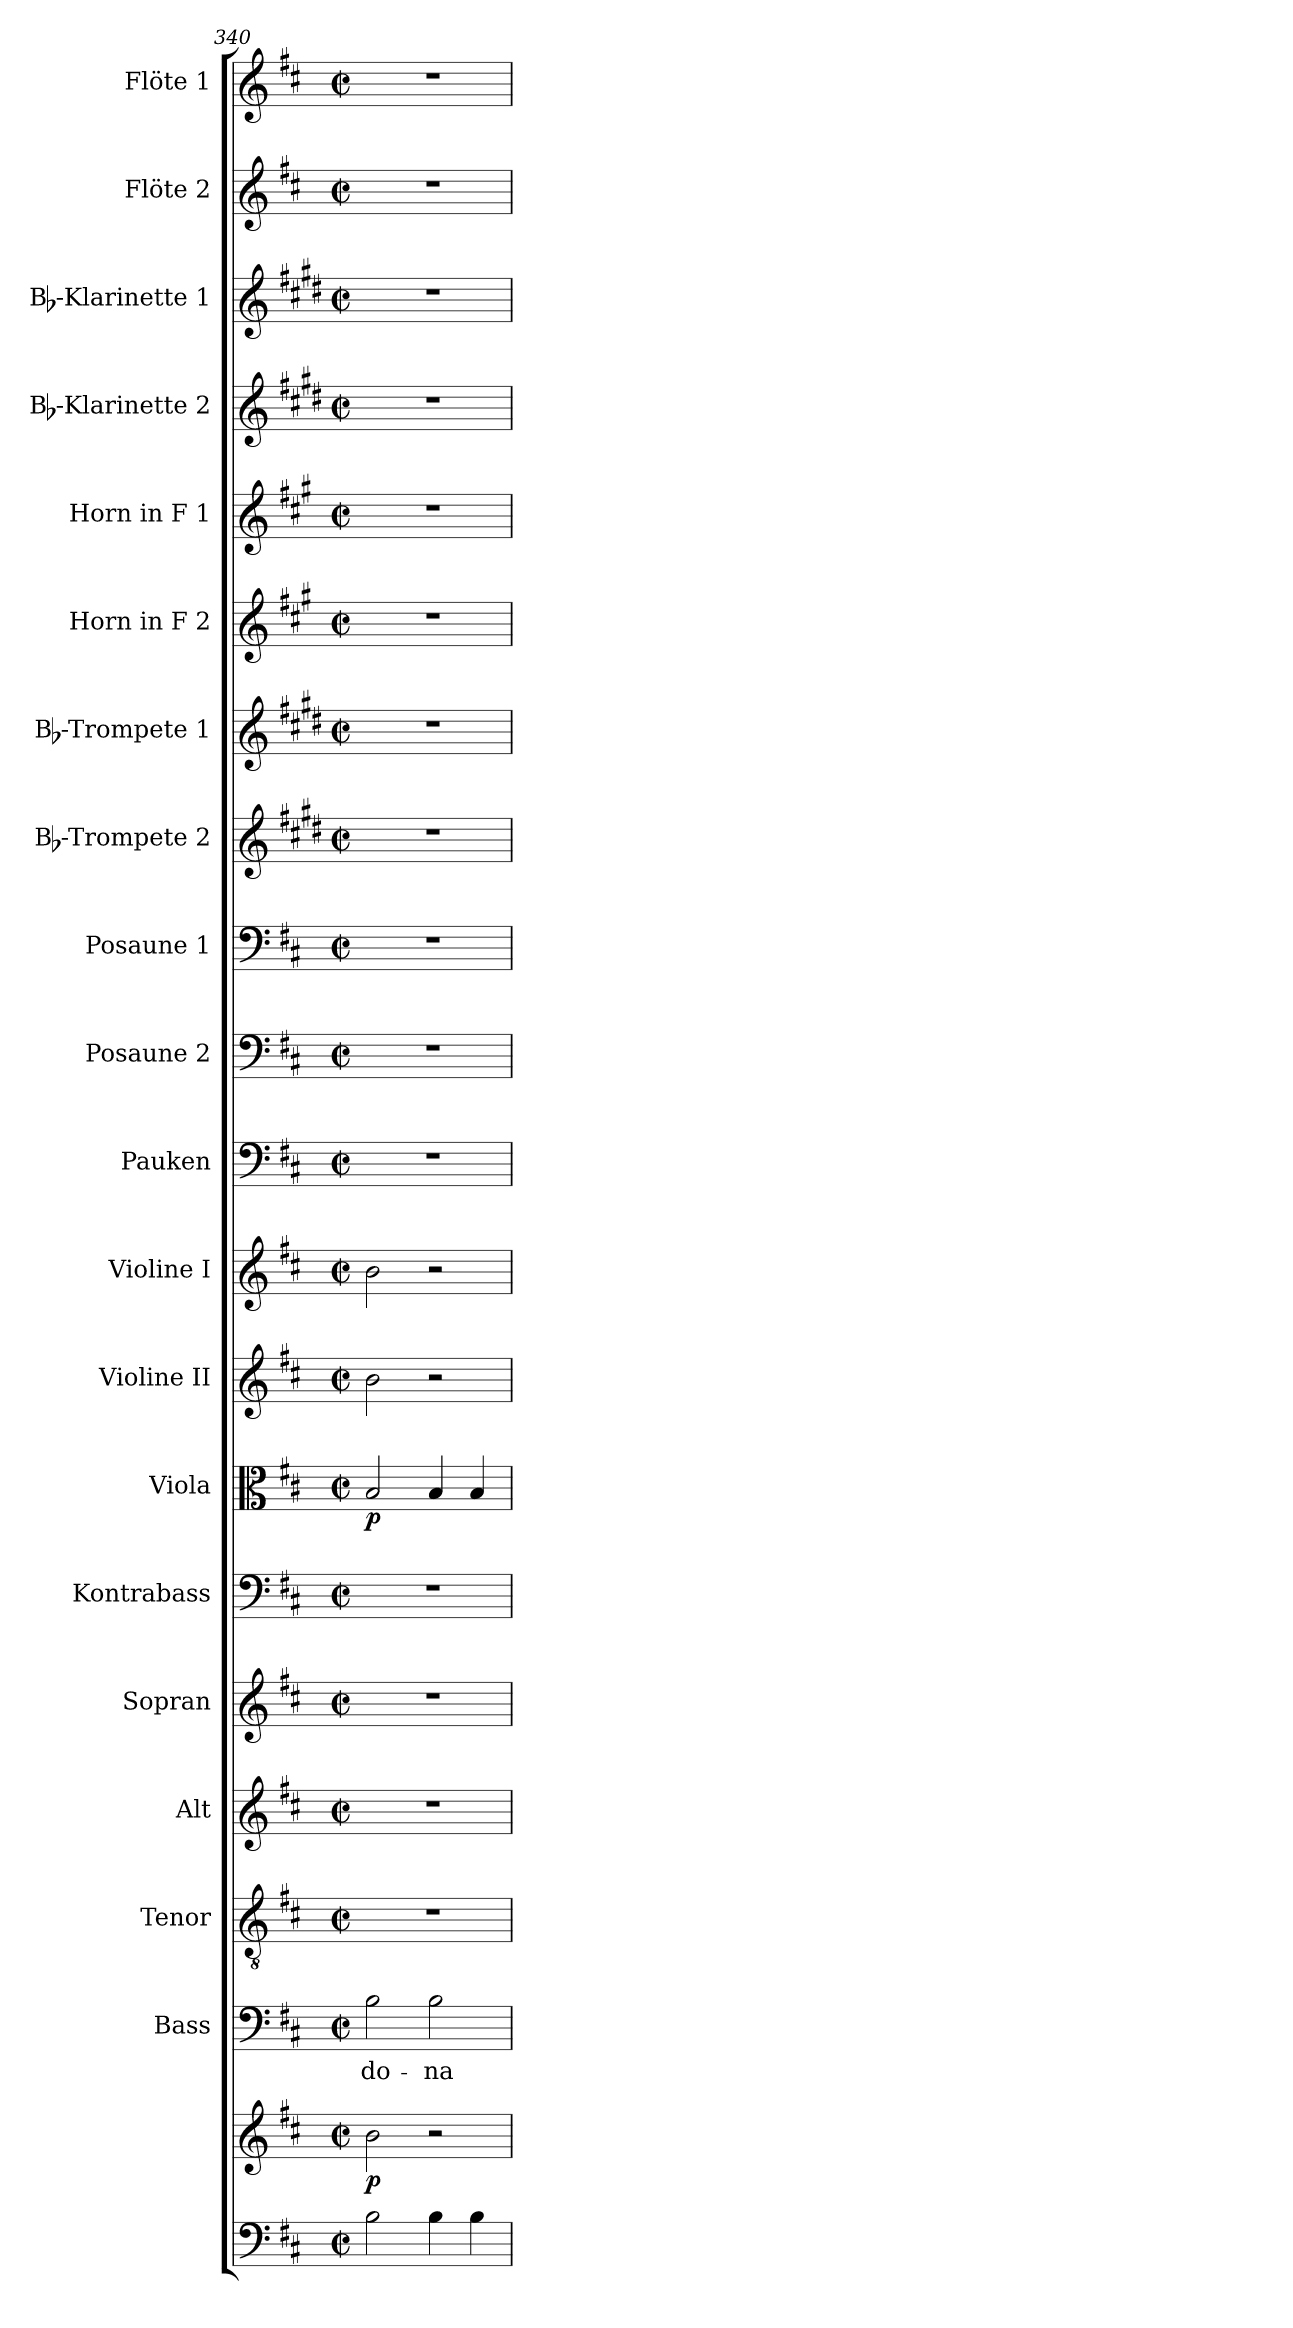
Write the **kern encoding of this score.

**kern	**kern	**dynam	**kern	**text	**kern	**kern	**kern	**kern	**kern	**dynam	**kern	**kern	**kern	**kern	**kern	**kern	**kern	**kern	**kern	**kern	**kern	**kern	**kern
*part20	*part20	*part20	*part19	*part19	*part18	*part17	*part16	*part15	*part14	*part14	*part13	*part12	*part11	*part10	*part9	*part8	*part7	*part6	*part5	*part4	*part3	*part2	*part1
*staff21	*staff20	*staff20/21	*staff19	*staff19	*staff18	*staff17	*staff16	*staff15	*staff14	*staff14	*staff13	*staff12	*staff11	*staff10	*staff9	*staff8	*staff7	*staff6	*staff5	*staff4	*staff3	*staff2	*staff1
*	*	*	*I"Bass	*	*I"Tenor	*I"Alt	*I"Sopran	*I"Kontrabass	*I"Viola	*	*I"Violine II	*I"Violine I	*I"Pauken	*I"Posaune 2	*I"Posaune 1	*I"Bb-Trompete 2	*I"Bb-Trompete 1	*I"Horn in F 2	*I"Horn in F 1	*I"Bb-Klarinette 2	*I"Bb-Klarinette 1	*I"Flöte 2	*I"Flöte 1
*	*	*	*I'B.	*	*I'T.	*I'A.	*I'S.	*I'Kb.	*I'Vla.	*	*I'Vl. II	*I'Vl. I	*I'Pk.	*I'Pos. 2	*I'Pos. 1	*I'Bb Trp. 2	*I'Bb Trp. 1	*	*	*I'Bb Kl. 2	*I'Bb Kl. 1	*I'Fl. 2	*I'Fl. 1
!!LO:PB:g=z
*clefF4	*clefG2	*	*clefF4	*	*clefGv2	*clefG2	*clefG2	*clefF4	*clefC3	*	*clefG2	*clefG2	*clefF4	*clefF4	*clefF4	*clefG2	*clefG2	*clefG2	*clefG2	*clefG2	*clefG2	*clefG2	*clefG2
*	*	*	*	*	*	*	*	*ITrd7c12	*	*	*	*	*	*	*	*ITrd1c2	*ITrd1c2	*ITrd4c7	*ITrd4c7	*ITrd1c2	*ITrd1c2	*	*
*k[f#c#]	*k[f#c#]	*	*k[f#c#]	*	*k[f#c#]	*k[f#c#]	*k[f#c#]	*k[f#c#]	*k[f#c#]	*	*k[f#c#]	*k[f#c#]	*k[f#c#]	*k[f#c#]	*k[f#c#]	*k[f#c#]	*k[f#c#]	*k[f#c#]	*k[f#c#]	*k[f#c#]	*k[f#c#]	*k[f#c#]	*k[f#c#]
*D:	*D:	*	*D:	*	*D:	*D:	*D:	*D:	*D:	*	*D:	*D:	*D:	*D:	*D:	*D:	*D:	*D:	*D:	*D:	*D:	*D:	*D:
*M2/2	*M2/2	*	*M2/2	*	*M2/2	*M2/2	*M2/2	*M2/2	*M2/2	*	*M2/2	*M2/2	*M2/2	*M2/2	*M2/2	*M2/2	*M2/2	*M2/2	*M2/2	*M2/2	*M2/2	*M2/2	*M2/2
*met(c|)	*met(c|)	*	*met(c|)	*	*met(c|)	*met(c|)	*met(c|)	*met(c|)	*met(c|)	*	*met(c|)	*met(c|)	*met(c|)	*met(c|)	*met(c|)	*met(c|)	*met(c|)	*met(c|)	*met(c|)	*met(c|)	*met(c|)	*met(c|)	*met(c|)
=340	=340	=340	=340	=340	=340	=340	=340	=340	=340	=340	=340	=340	=340	=340	=340	=340	=340	=340	=340	=340	=340	=340	=340
!	!	!LO:DY:b	!	!LO:LY:b	!	!	!	!	!	!LO:DY:b	!	!	!	!	!	!	!	!	!	!	!	!	!
2B\	2b\	p	2B\	do-	1r	1r	1r	1r	2B/	p	2b\	2b\	1r	1r	1r	1r	1r	1r	1r	1r	1r	1r	1r
!	!	!	!	!LO:LY:b	!	!	!	!	!	!	!	!	!	!	!	!	!	!	!	!	!	!	!
4B\	2r	.	2B\	-na	.	.	.	.	4B/	.	2r	2r	.	.	.	.	.	.	.	.	.	.	.
4B\	.	.	.	.	.	.	.	.	4B/	.	.	.	.	.	.	.	.	.	.	.	.	.	.
=	=	=	=	=	=	=	=	=	=	=	=	=	=	=	=	=	=	=	=	=	=	=	=
*-	*-	*-	*-	*-	*-	*-	*-	*-	*-	*-	*-	*-	*-	*-	*-	*-	*-	*-	*-	*-	*-	*-	*-
